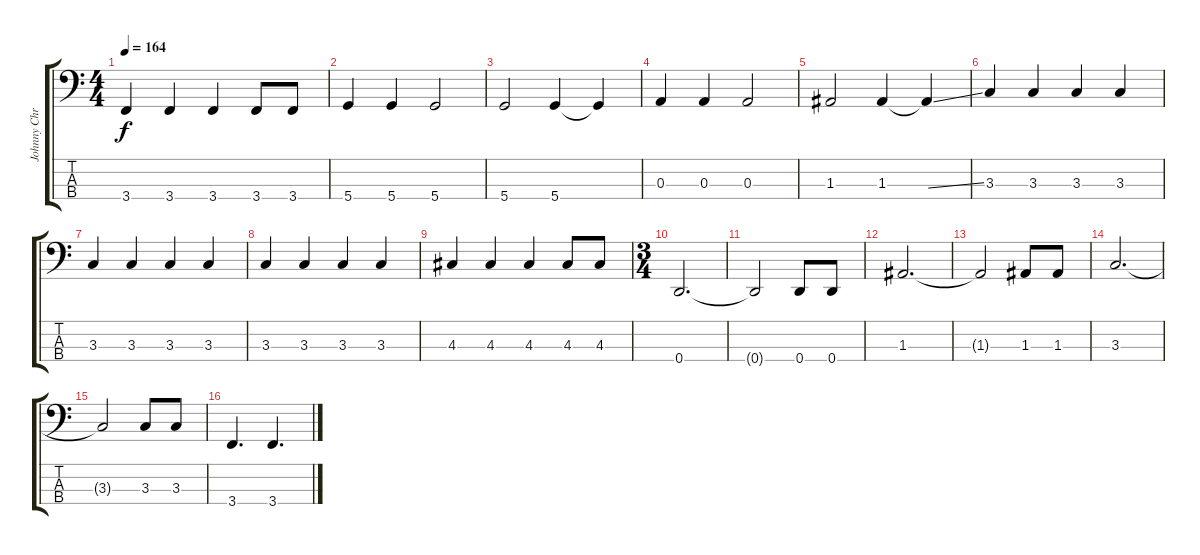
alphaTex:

\track ("Johnny Christ (Bass)" "Johnny Chr") {instrument electricbasspick}
\staff {score tabs}
\tuning (G2 D2 A1 D1) {hide}
\ts (4 4)
\tempo 164
\clef f4
\ks c
3.4.4{dy f} 3.4.4 3.4.4 3.4.8 3.4.8 |
5.4.4 5.4.4 5.4.2 |
5.4.2 5.4.4 5.4{t}.4 |
0.3.4 0.3.4 0.3.2 |
1.3.2 1.3.4 1.3{ss t}.4 |
3.3.4 3.3.4 3.3.4 3.3.4 |
3.3.4 3.3.4 3.3.4 3.3.4 |
3.3.4 3.3.4 3.3.4 3.3.4 |
4.3.4 4.3.4 4.3.4 4.3.8 4.3.8 |
\ts (3 4)
0.4.2{d} |
0.4{t}.2 0.4.8 0.4.8 |
1.3.2{d} |
1.3{t}.2 1.3.8 1.3.8 |
3.3.2{d} |
3.3{t}.2 3.3.8 3.3.8 |
3.4.4{d} 3.4.4{d}
